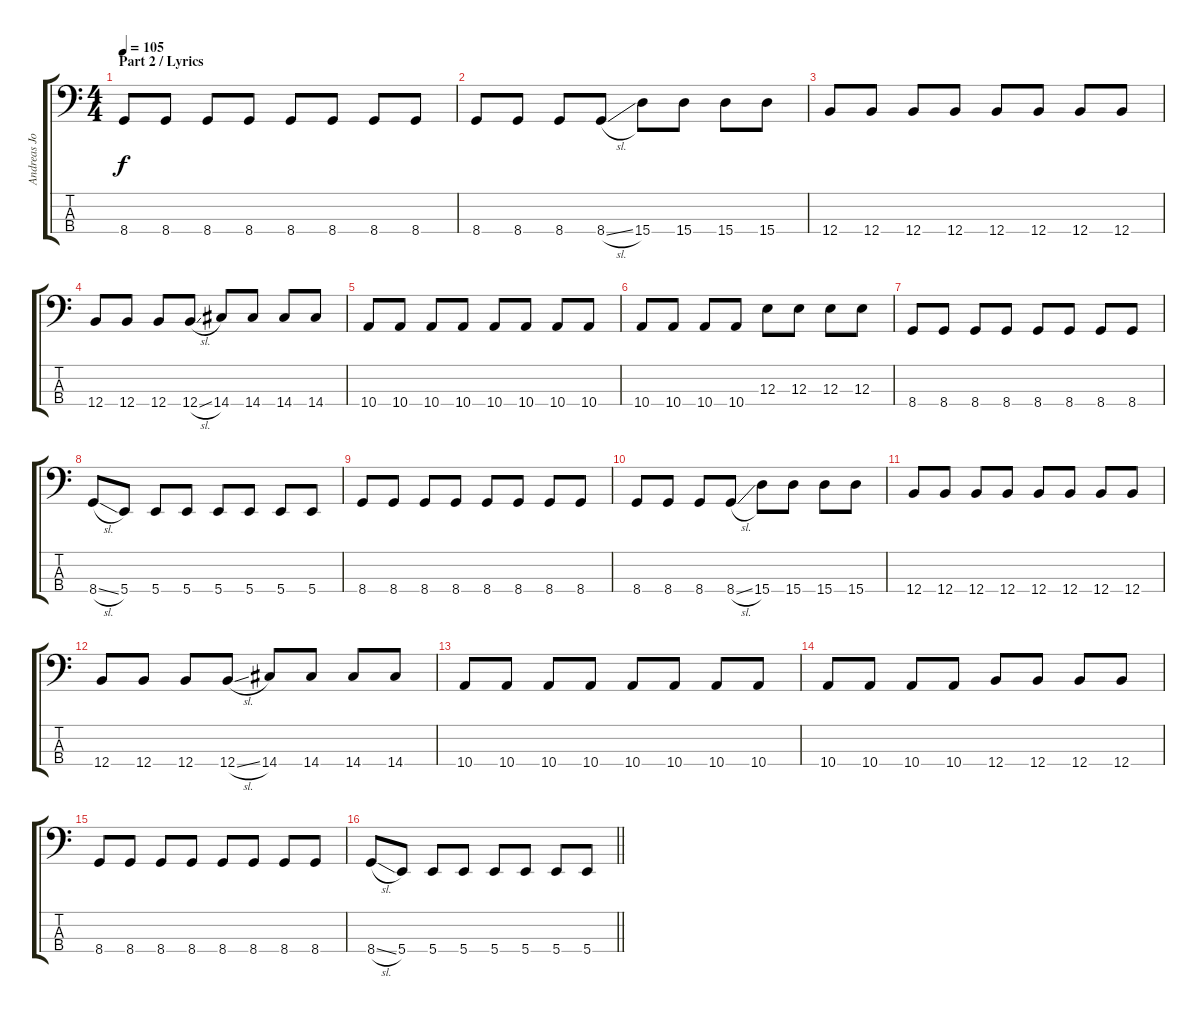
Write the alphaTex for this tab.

\track ("Andreas Johansson" "Andreas Jo") {instrument electricbasspick}
\staff {score tabs}
\tuning (D2 A1 E1 B0) {hide}
\ts (4 4)
\section ("" "Part 2 / Lyrics")
\tempo 105
\clef f4
\ks c
8.4.8{dy f} 8.4.8 8.4.8 8.4.8 8.4.8 8.4.8 8.4.8 8.4.8 |
8.4.8 8.4.8 8.4.8 8.4{sl}.8 15.4.8 15.4.8 15.4.8 15.4.8 |
12.4.8 12.4.8 12.4.8 12.4.8 12.4.8 12.4.8 12.4.8 12.4.8 |
12.4.8 12.4.8 12.4.8 12.4{sl}.8 14.4.8 14.4.8 14.4.8 14.4.8 |
10.4.8 10.4.8 10.4.8 10.4.8 10.4.8 10.4.8 10.4.8 10.4.8 |
10.4.8 10.4.8 10.4.8 10.4.8 12.3.8 12.3.8 12.3.8 12.3.8 |
8.4.8 8.4.8 8.4.8 8.4.8 8.4.8 8.4.8 8.4.8 8.4.8 |
8.4{sl}.8 5.4.8 5.4.8 5.4.8 5.4.8 5.4.8 5.4.8 5.4.8 |
8.4.8 8.4.8 8.4.8 8.4.8 8.4.8 8.4.8 8.4.8 8.4.8 |
8.4.8 8.4.8 8.4.8 8.4{sl}.8 15.4.8 15.4.8 15.4.8 15.4.8 |
12.4.8 12.4.8 12.4.8 12.4.8 12.4.8 12.4.8 12.4.8 12.4.8 |
12.4.8 12.4.8 12.4.8 12.4{sl}.8 14.4.8 14.4.8 14.4.8 14.4.8 |
10.4.8 10.4.8 10.4.8 10.4.8 10.4.8 10.4.8 10.4.8 10.4.8 |
10.4.8 10.4.8 10.4.8 10.4.8 12.4.8 12.4.8 12.4.8 12.4.8 |
8.4.8 8.4.8 8.4.8 8.4.8 8.4.8 8.4.8 8.4.8 8.4.8 |
\barLineRight lightlight
8.4{sl}.8 5.4.8 5.4.8 5.4.8 5.4.8 5.4.8 5.4.8 5.4.8
